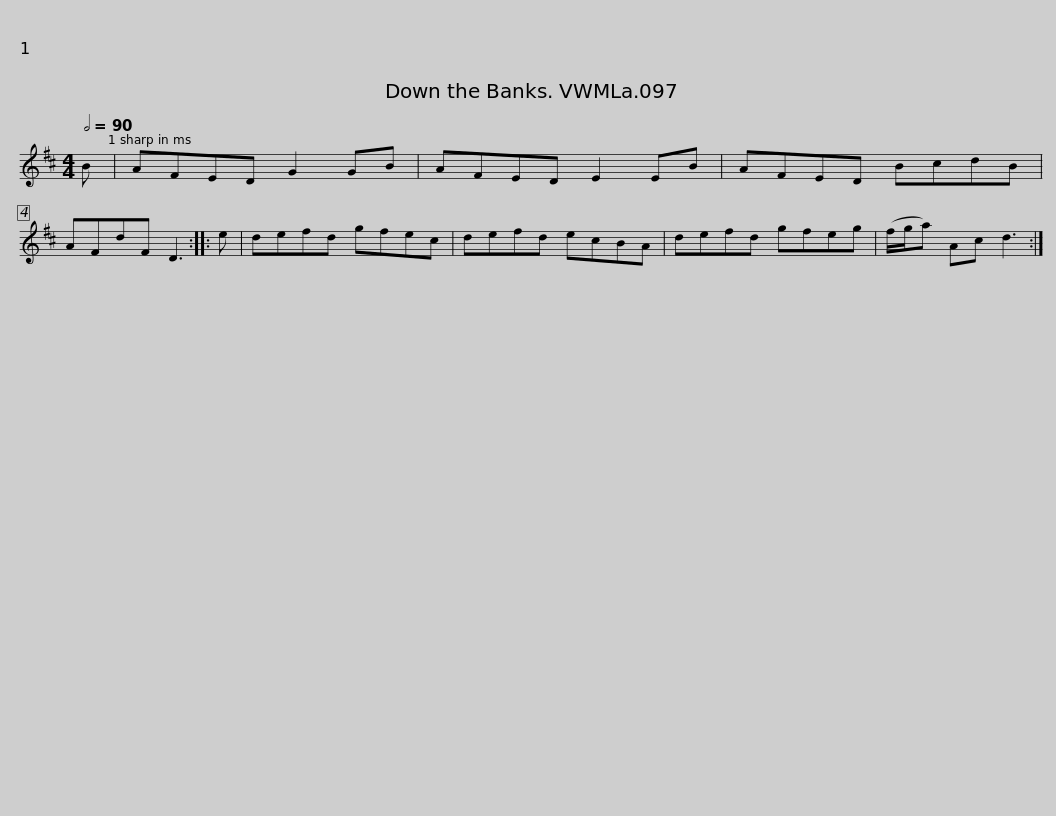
X:1
L:1/8
Q:1/2=90
M:4/4
I:linebreak $
K:D
V:1 treble
V:1
 B | AFED G2 GB | AFED E2 EB | AFED BcdB | AFdF D3 :: %5
 e | defd gfec |$ defd ecBA | defd gfeg | (f/g/a) Ac d3 :| %10
